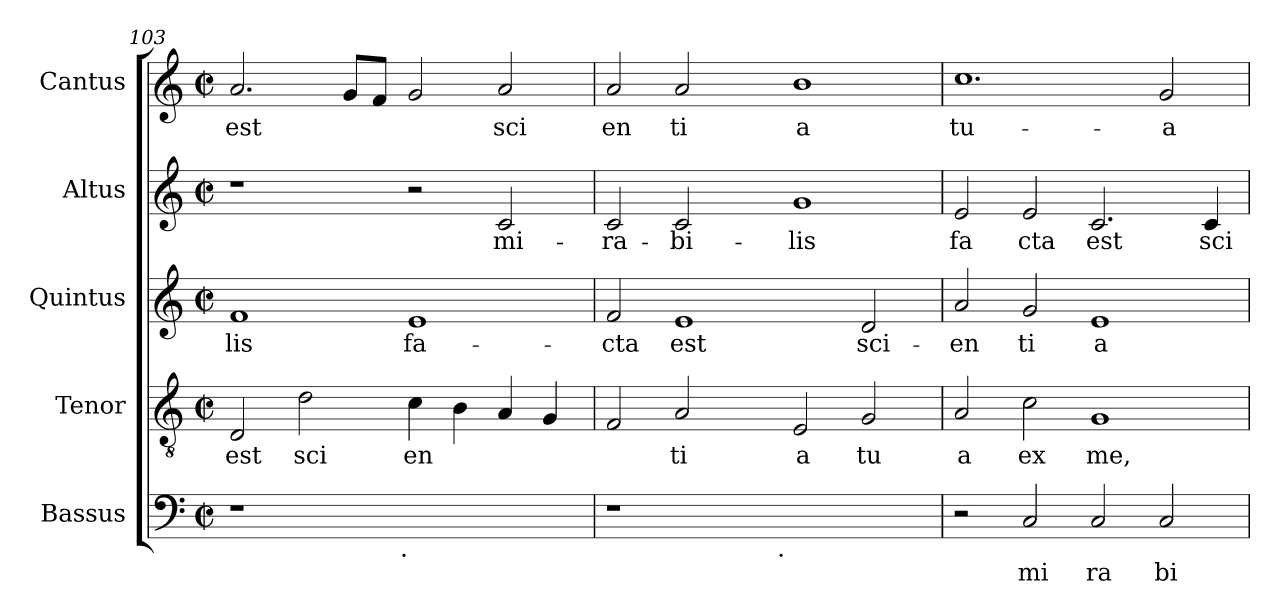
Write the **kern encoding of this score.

**kern	**text	**kern	**text	**kern	**text	**kern	**text	**kern	**text
*part5	*part5	*part4	*part4	*part3	*part3	*part2	*part2	*part1	*part1
*staff5	*staff5	*staff4	*staff4	*staff3	*staff3	*staff2	*staff2	*staff1	*staff1
*I"Bassus	*	*I"Tenor	*	*I"Quintus	*	*I"Altus	*	*I"Cantus	*
*clefF4	*	*clefGv2	*	*clefG2	*	*clefG2	*	*clefG2	*
*k[]	*	*k[]	*	*k[]	*	*k[]	*	*k[]	*
*C:	*	*C:	*	*C:	*	*C:	*	*C:	*
*M2/2	*	*M2/2	*	*M2/2	*	*M2/2	*	*M2/2	*
*met(c|)	*	*met(c|)	*	*met(c|)	*	*met(c|)	*	*met(c|)	*
=103	=103	=103	=103	=103	=103	=103	=103	=103	=103
!	!	!	!LO:LY:b:cj	!	!LO:LY:b:cj	!	!	!	!LO:LY:b:cj
*^	*	*	*	*	*	*	*	*	*
1r	2ryy	.	2D/	est	1f	-lis	1r	.	2.a/	est
!	!	!	!	!LO:LY:b:cj	!	!	!	!	!	!
.	4ryy	.	2d\	sci	.	.	.	.	.	.
!	!	!	!	!	!	!	!	!	!	!LO:LY:b:cj
.	8...ryy	.	.	.	.	.	.	.	8g/L	.
!	!	!	!	!	!	!	!	!	!	!LO:LY:b:cj
.	.	.	.	.	.	.	.	.	8f/J	.
!	!LO:TX:b:t=.	!	!	!	!	!	!	!	!	!
.	1ryy	.	.	.	.	.	.	.	.	.
!	!	!	!	!LO:LY:b:cj	!	!LO:LY:b:cj	!	!	!	!LO:LY:b:cj
1ryy	.	.	4c\	en	1e	fa-	2r	.	2g/	.
!	!	!	!	!LO:LY:b:cj	!	!	!	!	!	!
.	.	.	4B\	.	.	.	.	.	.	.
!	!	!	!	!LO:LY:b:cj	!	!	!	!LO:LY:b:cj	!	!LO:LY:b:cj
.	.	.	4A/	.	.	.	2c/	mi-	2a/	sci
!	!	!	!	!LO:LY:b:cj	!	!	!	!	!	!
.	.	.	4G/	.	.	.	.	.	.	.
.	64ryy	.	.	.	.	.	.	.	.	.
=104	=104	=104	=104	=104	=104	=104	=104	=104	=104	=104
!	!	!	!	!LO:LY:b:cj	!	!LO:LY:b:cj	!	!LO:LY:b:cj	!	!LO:LY:b:cj
1r	2ryy	.	2F/	.	2f/	-cta	2c/	-ra-	2a/	en
!	!	!	!	!LO:LY:b:cj	!	!LO:LY:b:cj	!	!LO:LY:b:cj	!	!LO:LY:b:cj
.	4ryy	.	2A/	ti	1e	est	2c/	-bi-	2a/	ti
.	8ryy	.	.	.	.	.	.	.	.	.
.	16ryy	.	.	.	.	.	.	.	.	.
.	64ryy	.	.	.	.	.	.	.	.	.
!	!LO:TX:b:t=.	!	!	!	!	!	!	!	!	!
.	1ryy	.	.	.	.	.	.	.	.	.
!	!	!	!	!LO:LY:b:cj	!	!	!	!LO:LY:b:cj	!	!LO:LY:b:cj
1ryy	.	.	2E/	a	.	.	1g	-lis	1b	a
!	!	!	!	!LO:LY:b:cj	!	!LO:LY:b:cj	!	!	!	!
.	.	.	2G/	tu	2d/	sci-	.	.	.	.
.	32.ryy	.	.	.	.	.	.	.	.	.
!!LO:PB:g=z
=105	=105	=105	=105	=105	=105	=105	=105	=105	=105	=105
!	!	!	!	!LO:LY:b:cj	!	!LO:LY:b:cj	!	!LO:LY:b:cj	!	!LO:LY:b:cj
*v	*v	*	*	*	*	*	*	*	*	*
2r	.	2A/	a	2a/	-en	2e/	fa	1.cc	tu-
!	!LO:LY:b:cj	!	!LO:LY:b:cj	!	!LO:LY:b:cj	!	!LO:LY:b:cj	!	!
2C/	mi	2c\	ex	2g/	ti	2e/	cta	.	.
!	!LO:LY:b:cj	!	!LO:LY:b:cj	!	!LO:LY:b:cj	!	!LO:LY:b:cj	!	!
2C/	ra	1G	me,	1e	a	2.c/	est	.	.
!	!LO:LY:b:cj	!	!	!	!	!	!	!	!LO:LY:b:cj
2C/	bi	.	.	.	.	.	.	2g/	-a
!	!	!	!	!	!	!	!LO:LY:b:cj	!	!
.	.	.	.	.	.	4c/	sci	.	.
=	=	=	=	=	=	=	=	=	=
*-	*-	*-	*-	*-	*-	*-	*-	*-	*-
